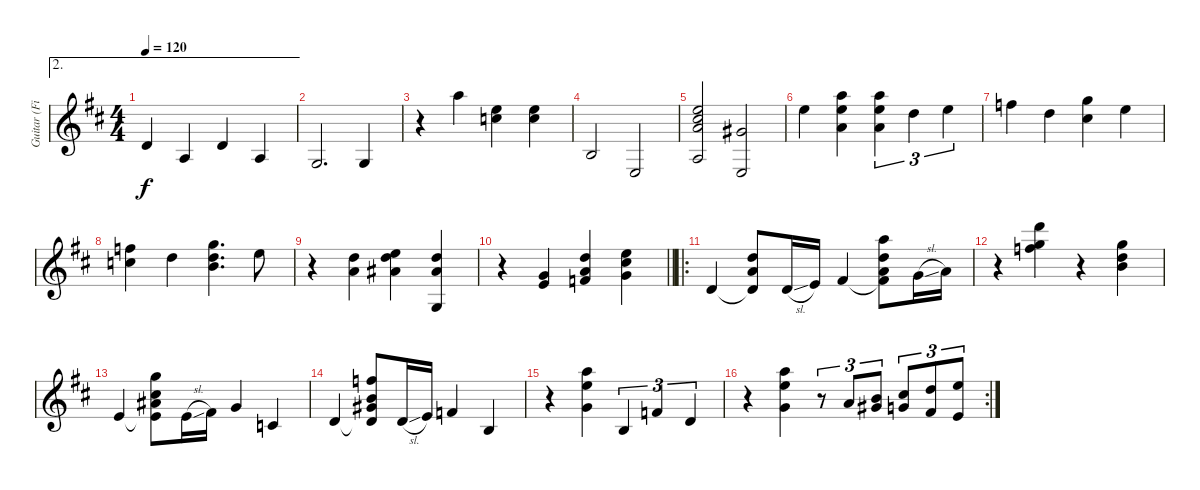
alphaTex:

\track ("Guitar (Fill Ins)" "Guitar (Fi") {instrument acousticguitarnylon}
\staff {score}
\tuning (E4 B3 G3 D3 A2 E2) {hide}
\ae 2
\ts (4 4)
\tempo 120
\clef g2
\ks d
0.4.4{dy f} 0.5.4 0.4.4 0.5.4 |
3.6.2{d} 3.6.4 |
r.4 5.1.4 (0.1 5.3).4 (0.1 1.2).4 |
2.5.2 0.6.2 |
(0.1 2.2 2.3 0.5).2 (1.3 0.6).2 |
0.1.4 (5.1 5.2 2.3).4 (5.1 5.2 2.3).4{tu (3 2)} 3.2.4{tu (3 2)} 0.1.4{tu (3 2)} |
1.1.4 3.2.4 (3.1 2.2).4 0.1.4 |
(1.1 1.2).4 3.2.4 (3.1 3.2 4.3).4{d} 0.1.8 |
r.4 (3.2 2.3).4 (0.1 3.2 3.3).4 (3.2 3.3 3.6).4 |
\barLineRight lightlight
r.4 (0.3 2.4).4 (3.2 2.3 3.4).4 (0.1 2.2 0.3).4 |
\ro
0.4.4 (3.2 2.3 0.4{t}).8 0.4{sl}.16 2.4.16 4.4.4 (5.1 3.2 2.3 4.4{t}).8 0.3{sl}.16 2.3.16 |
r.4 (10.1 8.2 10.3).4 r.4 (3.1 3.2 4.3).4 |
2.4.4 (3.1 2.2 3.3 2.4{t}).8 2.4{sl}.16 4.4.16 0.3.4 3.5.4 |
0.4.4 (1.1 0.2 1.3 0.4{t}).8 0.4{sl}.16 2.4.16 3.4.4 2.5.4 |
r.4 (5.1 5.2 0.3).4 2.5.4{tu (3 2)} 3.4.4{tu (3 2)} 0.4.4{tu (3 2)} |
\rc 2
r.4 (5.1 5.2 0.3).4 r.8{tu (3 2)} 2.3.8{tu (3 2)} (0.2 1.3).8{tu (3 2)} (2.2 0.3).8{tu (3 2)} (3.2 4.4).8{tu (3 2)} (0.1 2.4).8{tu (3 2)}
